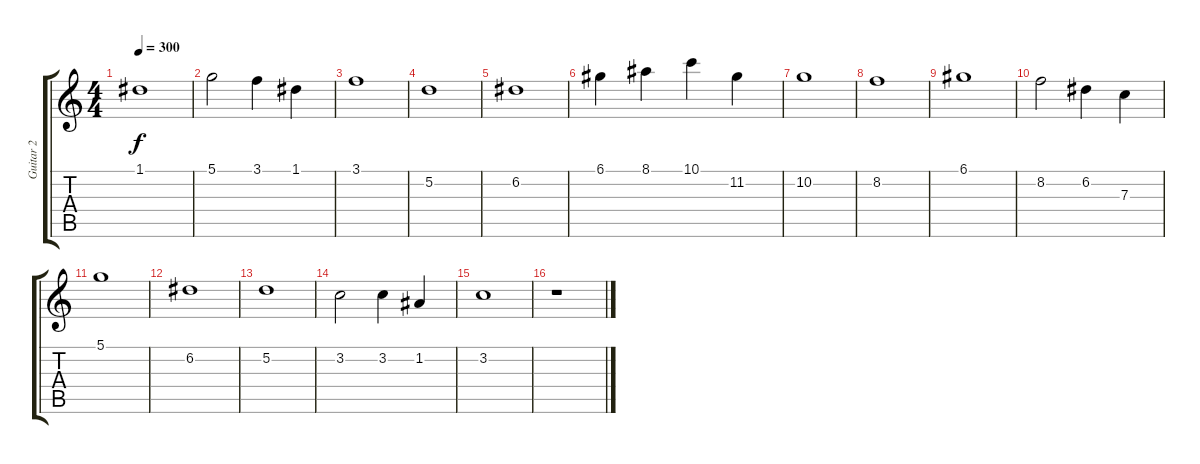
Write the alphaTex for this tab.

\track ("Guitar 2" "Guitar 2") {instrument distortionguitar}
\staff {score tabs}
\tuning (D4 A3 F3 C3 G2 C2) {hide}
\ts (4 4)
\tempo 300
\clef g2
\ks c
1.1.1{dy f} |
5.1.2 3.1.4 1.1.4 |
3.1.1 |
5.2.1 |
6.2.1 |
6.1.4 8.1.4 10.1.4 11.2.4 |
10.2.1 |
8.2.1 |
6.1.1 |
8.2.2 6.2.4 7.3.4 |
5.1.1 |
6.2.1 |
5.2.1 |
3.2.2 3.2.4 1.2.4 |
3.2.1 |
r.1
